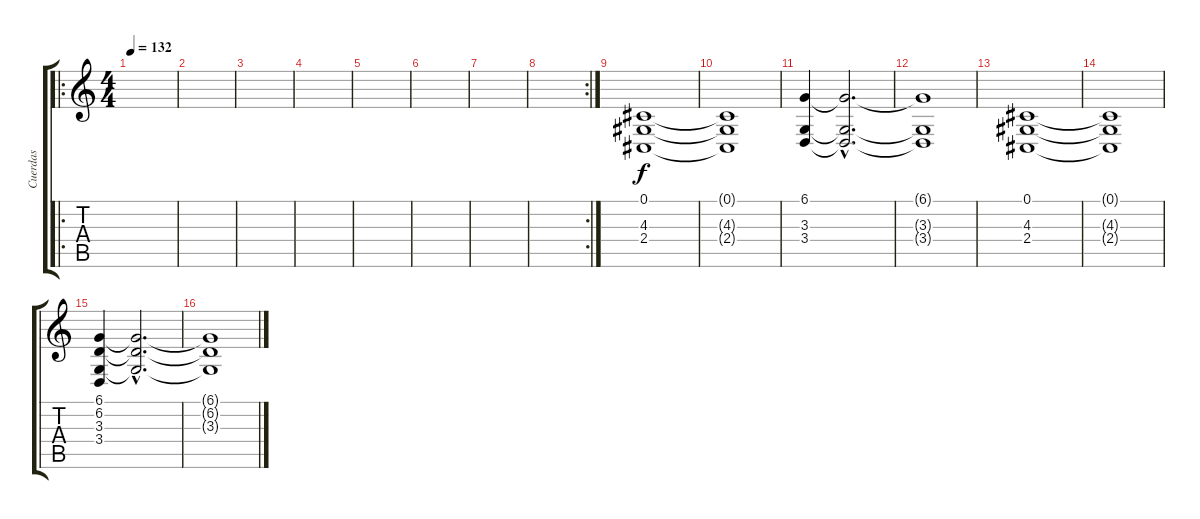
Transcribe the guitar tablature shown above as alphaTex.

\track ("Cuerdas" "Cuerdas") {instrument stringensemble1}
\staff {score tabs}
\tuning (Db4 Ab3 E3 B2 Gb2 Db2) {hide}
\ro
\ts (4 4)
\tempo 132
\clef g2
\ks c
|
|
|
|
|
|
|
\rc 2
|
(0.1 4.3 2.4).1 |
(0.1{t} 4.3{t} 2.4{t}).1 |
(6.1 3.3 3.4).4 (6.1{hac t} 3.3{hac t} 3.4{hac t}).2{d} |
(6.1{t} 3.3{t} 3.4{t}).1 |
(0.1 4.3 2.4).1 |
(0.1{t} 4.3{t} 2.4{t}).1 |
(6.1 6.2 3.3 3.4).4 (6.1{hac t} 6.2{hac t} 3.3{hac t}).2{d} |
(6.1{t} 6.2{t} 3.3{t}).1
